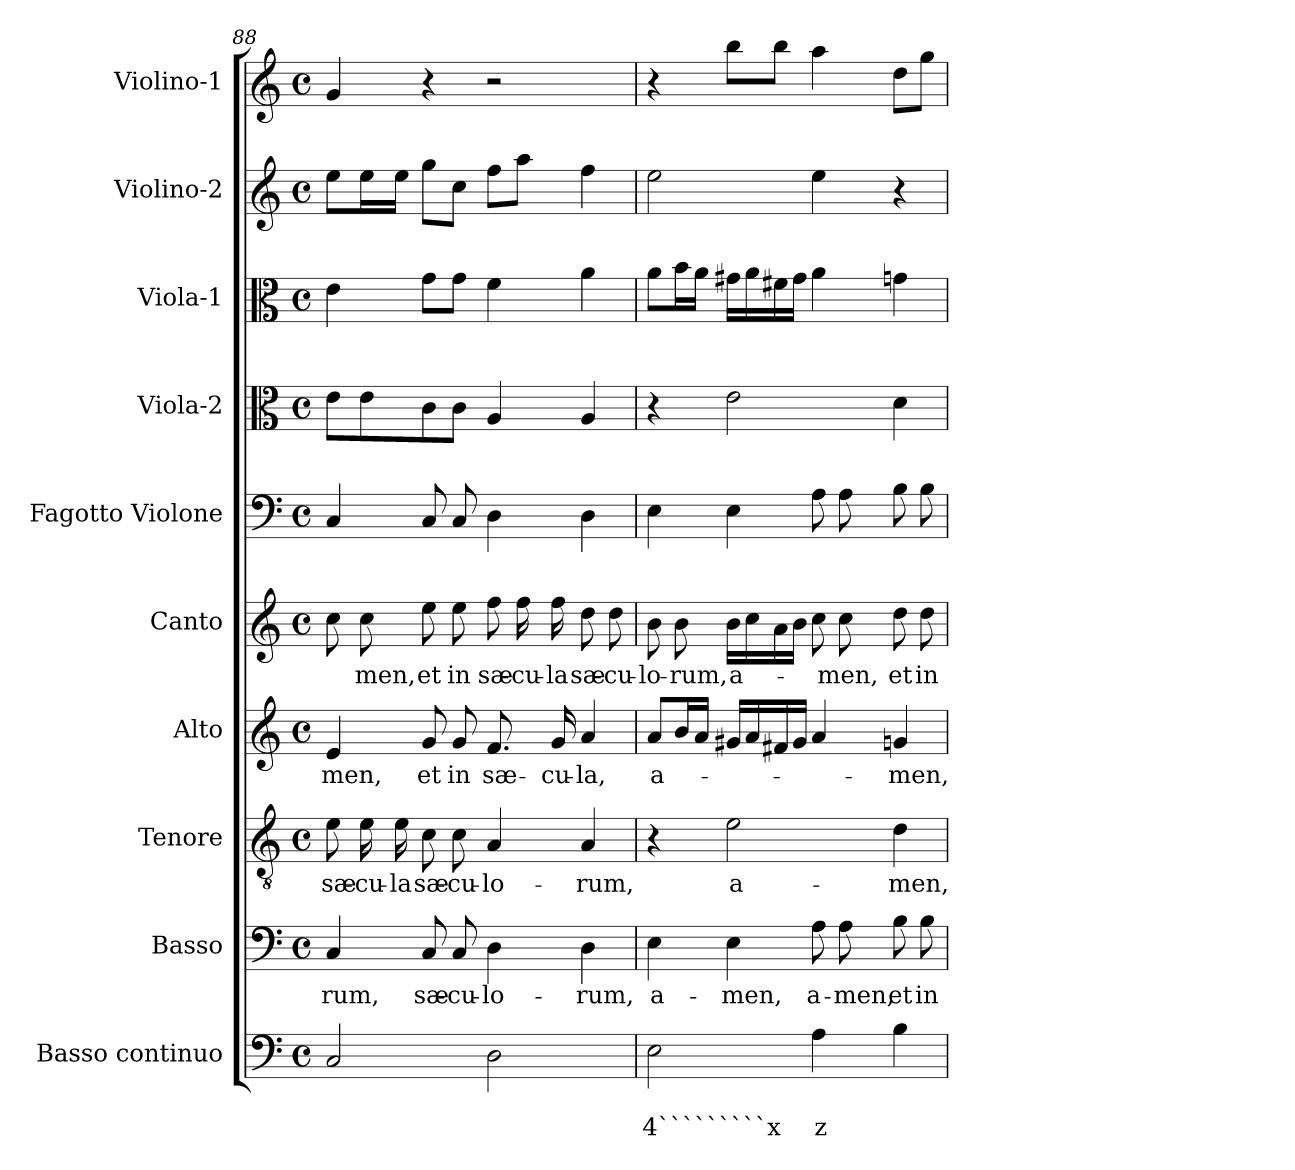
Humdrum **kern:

**kern	**text	**text	**kern	**text	**kern	**text	**kern	**text	**kern	**text	**kern	**kern	**kern	**kern	**kern
*part10	*part10	*part10	*part9	*part9	*part8	*part8	*part7	*part7	*part6	*part6	*part5	*part4	*part3	*part2	*part1
*staff10	*staff10	*staff10	*staff9	*staff9	*staff8	*staff8	*staff7	*staff7	*staff6	*staff6	*staff5	*staff4	*staff3	*staff2	*staff1
*I"Basso continuo	*	*	*I"Basso	*	*I"Tenore	*	*I"Alto	*	*I"Canto	*	*I"Fagotto Violone	*I"Viola-2	*I"Viola-1	*I"Violino-2	*I"Violino-1
*I'BC	*	*	*I'B	*	*I'T	*	*I'A	*	*I'C	*	*I'Fg	*I'Va2	*I'Va1	*I'Vi2	*I'Vi1
*clefF4	*	*	*clefF4	*	*clefGv2	*	*clefG2	*	*clefG2	*	*clefF4	*clefC3	*clefC3	*clefG2	*clefG2
*k[]	*	*	*k[]	*	*k[]	*	*k[]	*	*k[]	*	*k[]	*k[]	*k[]	*k[]	*k[]
*C:	*	*	*C:	*	*C:	*	*C:	*	*C:	*	*C:	*C:	*C:	*C:	*C:
*M4/4	*	*	*M4/4	*	*M4/4	*	*M4/4	*	*M4/4	*	*M4/4	*M4/4	*M4/4	*M4/4	*M4/4
*met(c)	*	*	*met(c)	*	*met(c)	*	*met(c)	*	*met(c)	*	*met(c)	*met(c)	*met(c)	*met(c)	*met(c)
=88	=88	=88	=88	=88	=88	=88	=88	=88	=88	=88	=88	=88	=88	=88	=88
!	!	!	!	!LO:LY:b	!	!	!	!	!	!	!	!	!	!	!
!	!	!	!	!	!	!LO:LY:b	!	!	!	!	!	!	!	!	!
!	!	!	!	!	!	!	!	!LO:LY:b	!	!	!	!	!	!	!
2C/	.	.	4C/	-rum,	8e\	sæ-	4e/	-men,	8cc\	.	4C/	8e\L	4e\	8ee\L	4g/
!	!	!	!	!	!	!LO:LY:b	!	!	!	!	!	!	!	!	!
!	!	!	!	!	!	!	!	!	!	!LO:LY:b	!	!	!	!	!
.	.	.	.	.	16e\	-cu-	.	.	8cc\	-men,	.	8e\	.	16ee\L	.
!	!	!	!	!	!	!LO:LY:b	!	!	!	!	!	!	!	!	!
.	.	.	.	.	16e\	-la	.	.	.	.	.	.	.	16ee\JJ	.
!	!	!	!	!LO:LY:b	!	!	!	!	!	!	!	!	!	!	!
!	!	!	!	!	!	!LO:LY:b	!	!	!	!	!	!	!	!	!
!	!	!	!	!	!	!	!	!LO:LY:b	!	!	!	!	!	!	!
!	!	!	!	!	!	!	!	!	!	!LO:LY:b	!	!	!	!	!
.	.	.	8C/	sæ-	8c\	sæ-	8g/	et	8ee\	et	8C/	8c\	8g\L	8gg\L	4r
!	!	!	!	!LO:LY:b	!	!	!	!	!	!	!	!	!	!	!
!	!	!	!	!	!	!LO:LY:b	!	!	!	!	!	!	!	!	!
!	!	!	!	!	!	!	!	!LO:LY:b	!	!	!	!	!	!	!
!	!	!	!	!	!	!	!	!	!	!LO:LY:b	!	!	!	!	!
.	.	.	8C/	-cu-	8c\	-cu-	8g/	in	8ee\	in	8C/	8c\J	8g\J	8cc\J	.
!	!	!	!	!LO:LY:b	!	!	!	!	!	!	!	!	!	!	!
!	!	!	!	!	!	!LO:LY:b	!	!	!	!	!	!	!	!	!
!	!	!	!	!	!	!	!	!LO:LY:b	!	!	!	!	!	!	!
!	!	!	!	!	!	!	!	!	!	!LO:LY:b	!	!	!	!	!
2D\	.	.	4D\	-lo-	4A/	-lo-	8.f/	sæ-	8ff\	sæ-	4D\	4A/	4f\	8ff\L	2r
!	!	!	!	!	!	!	!	!	!	!LO:LY:b	!	!	!	!	!
.	.	.	.	.	.	.	.	.	16ff\	-cu-	.	.	.	8aa\J	.
!	!	!	!	!	!	!	!	!LO:LY:b	!	!	!	!	!	!	!
!	!	!	!	!	!	!	!	!	!	!LO:LY:b	!	!	!	!	!
.	.	.	.	.	.	.	16g/	-cu-	16ff\	-la	.	.	.	.	.
!	!	!	!	!LO:LY:b	!	!	!	!	!	!	!	!	!	!	!
!	!	!	!	!	!	!LO:LY:b	!	!	!	!	!	!	!	!	!
!	!	!	!	!	!	!	!	!LO:LY:b	!	!	!	!	!	!	!
!	!	!	!	!	!	!	!	!	!	!LO:LY:b	!	!	!	!	!
.	.	.	4D\	-rum,	4A/	-rum,	4a/	-la,	8dd\	sæ-	4D\	4A/	4a\	4ff\	.
!	!	!	!	!	!	!	!	!	!	!LO:LY:b	!	!	!	!	!
.	.	.	.	.	.	.	.	.	8dd\	-cu-	.	.	.	.	.
!!LO:PB:g=z
=89	=89	=89	=89	=89	=89	=89	=89	=89	=89	=89	=89	=89	=89	=89	=89
!	!	!LO:LY:b	!	!	!	!	!	!	!	!	!	!	!	!	!
!	!	!	!	!LO:LY:b	!	!	!	!	!	!	!	!	!	!	!
!	!	!	!	!	!	!	!	!LO:LY:b	!	!	!	!	!	!	!
!	!	!	!	!	!	!	!	!	!	!LO:LY:b	!	!	!	!	!
2E\	.	4`````````x	4E\	a-	4r	.	8a/L	a-	8b\	-lo-	4E\	4r	8a\L	2ee\	4r
!	!	!	!	!	!	!	!	!	!	!LO:LY:b	!	!	!	!	!
.	.	.	.	.	.	.	16b/L	.	8b\	-rum,	.	.	16b\L	.	.
.	.	.	.	.	.	.	16a/JJ	.	.	.	.	.	16a\JJ	.	.
!	!	!	!	!LO:LY:b	!	!	!	!	!	!	!	!	!	!	!
!	!	!	!	!	!	!LO:LY:b	!	!	!	!	!	!	!	!	!
!	!	!	!	!	!	!	!	!	!	!LO:LY:b	!	!	!	!	!
.	.	.	4E\	-men,	2e\	a-	16g#X/LL	.	16b\LL	a-	4E\	2e\	16g#X\LL	.	8bb\L
.	.	.	.	.	.	.	16a/	.	16cc\	.	.	.	16a\	.	.
.	.	.	.	.	.	.	16f#X/	.	16a\	.	.	.	16f#X\	.	8bb\J
.	.	.	.	.	.	.	16g#/JJ	.	16b\JJ	.	.	.	16g#\JJ	.	.
!	!	!LO:LY:b	!	!	!	!	!	!	!	!	!	!	!	!	!
!	!	!	!	!LO:LY:b	!	!	!	!	!	!	!	!	!	!	!
4A\	.	z	8A\	a-	.	.	4a/	.	8cc\	.	8A\	.	4a\	4ee\	4aa\
!	!	!	!	!LO:LY:b	!	!	!	!	!	!	!	!	!	!	!
!	!	!	!	!	!	!	!	!	!	!LO:LY:b	!	!	!	!	!
.	.	.	8A\	-men,	.	.	.	.	8cc\	-men,	8A\	.	.	.	.
!	!	!	!	!LO:LY:b	!	!	!	!	!	!	!	!	!	!	!
!	!	!	!	!	!	!LO:LY:b	!	!	!	!	!	!	!	!	!
!	!	!	!	!	!	!	!	!LO:LY:b	!	!	!	!	!	!	!
!	!	!	!	!	!	!	!	!	!	!LO:LY:b	!	!	!	!	!
4B\	.	.	8B\	et	4d\	-men,	4gn/	-men,	8dd\	et	8B\	4d\	4gn\	4r	8dd\L
!	!	!	!	!LO:LY:b	!	!	!	!	!	!	!	!	!	!	!
!	!	!	!	!	!	!	!	!	!	!LO:LY:b	!	!	!	!	!
.	.	.	8B\	in	.	.	.	.	8dd\	in	8B\	.	.	.	8gg\J
=	=	=	=	=	=	=	=	=	=	=	=	=	=	=	=
*-	*-	*-	*-	*-	*-	*-	*-	*-	*-	*-	*-	*-	*-	*-	*-
